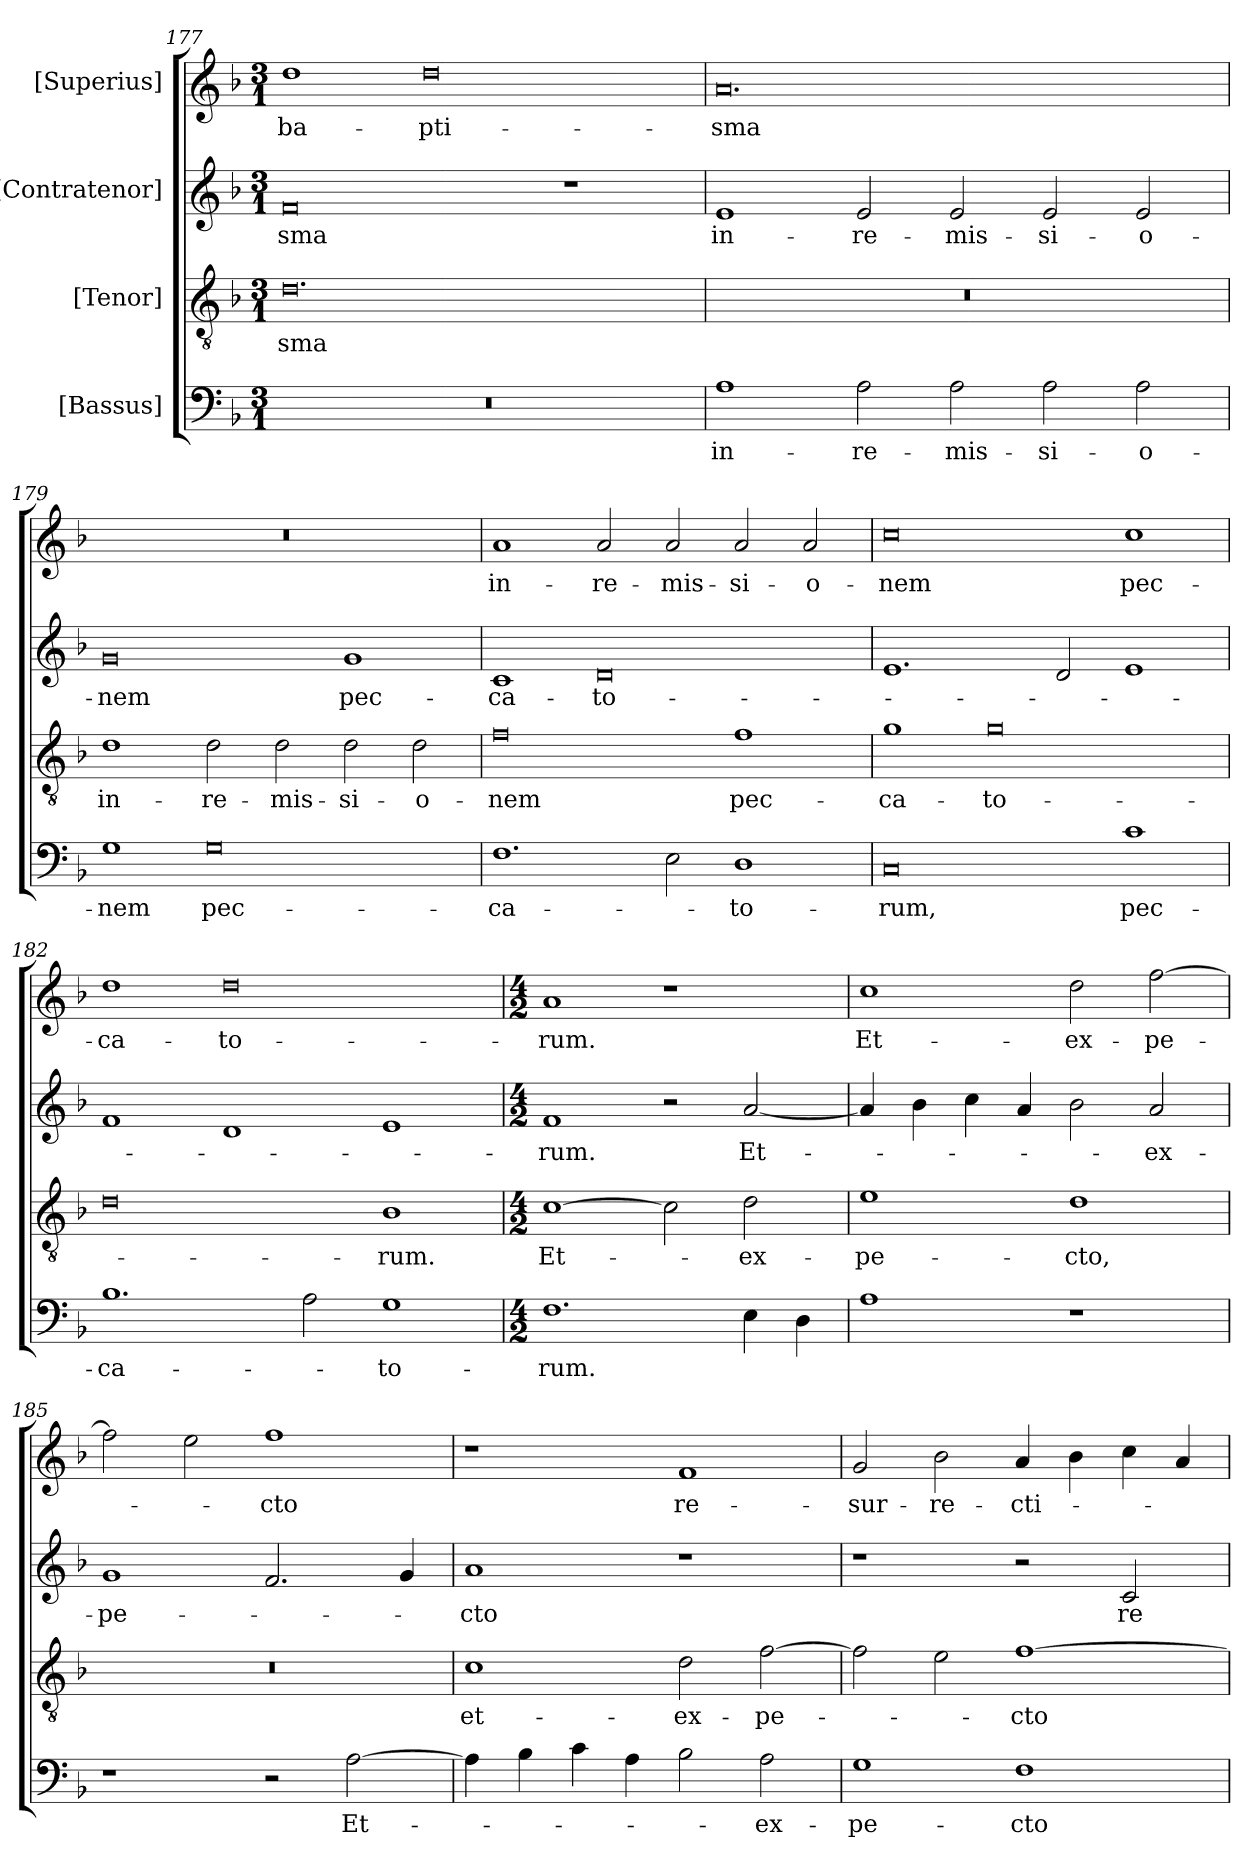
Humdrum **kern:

**kern	**text	**kern	**text	**kern	**text	**kern	**text
*part4	*part4	*part3	*part3	*part2	*part2	*part1	*part1
*staff4	*staff4	*staff3	*staff3	*staff2	*staff2	*staff1	*staff1
*I"[Bassus]	*	*I"[Tenor]	*	*I"[Contratenor]	*	*I"[Superius]	*
*clefF4	*	*clefGv2	*	*clefG2	*	*clefG2	*
*k[b-]	*	*k[b-]	*	*k[b-]	*	*k[b-]	*
*M3/1	*	*M3/1	*	*M3/1	*	*M3/1	*
=177	=177	=177	=177	=177	=177	=177	=177
0.r	.	0.d\	-sma	0f/	-sma	1dd\	ba-
.	.	.	.	.	.	0dd\	-pti-
.	.	.	.	1r	.	.	.
=178	=178	=178	=178	=178	=178	=178	=178
1A\	in-	0.r	.	1e/	in-	0.a/	-sma
2A\	re-	.	.	2e/	re-	.	.
2A\	-mis-	.	.	2e/	-mis-	.	.
2A\	-si-	.	.	2e/	-si-	.	.
2A\	-o-	.	.	2e/	-o-	.	.
=179	=179	=179	=179	=179	=179	=179	=179
1G\	-nem	1d\	in-	0g/	-nem	0.r	.
0G\	pec-	2d\	re-	.	.	.	.
.	.	2d\	-mis-	.	.	.	.
.	.	2d\	-si-	1g/	pec-	.	.
.	.	2d\	-o-	.	.	.	.
=180	=180	=180	=180	=180	=180	=180	=180
1.F\	-ca-	0f\	-nem	1c/	-ca-	1a/	in-
.	.	.	.	0d/	-to-	2a/	re-
2E\	.	.	.	.	.	2a/	-mis-
1D\	-to-	1f\	pec-	.	.	2a/	-si-
.	.	.	.	.	.	2a/	-o-
=181	=181	=181	=181	=181	=181	=181	=181
0C/	-rum,	1g\	-ca-	1.e/	.	0cc\	-nem
.	.	0g\	-to-	.	.	.	.
.	.	.	.	2d/	.	.	.
1c\	pec-	.	.	1e/	.	1cc\	pec-
=182	=182	=182	=182	=182	=182	=182	=182
1.B-\	-ca-	0d\	.	1f/	.	1dd\	-ca-
.	.	.	.	1d/	.	0dd\	-to-
2A\	.	.	.	.	.	.	.
1G\	-to-	1B-\	-rum.	1e/	.	.	.
=183	=183	=183	=183	=183	=183	=183	=183
*M4/2	*	*M4/2	*	*M4/2	*	*M4/2	*
1.F\	-rum.	[1c\	Et-	1f/	-rum.	1a/	-rum.
.	.	2c\]	.	2r	.	1r	.
4E\	.	2d\	ex-	[2a/	Et-	.	.
4D\	.	.	.	.	.	.	.
=184	=184	=184	=184	=184	=184	=184	=184
1A\	.	1e\	-pe-	4a/]	.	1cc\	Et-
.	.	.	.	4b-\	.	.	.
.	.	.	.	4cc\	.	.	.
.	.	.	.	4a/	.	.	.
1r	.	1d\	-cto,	2b-\	.	2dd\	ex-
.	.	.	.	2a/	ex-	[2ff\	-pe-
=185	=185	=185	=185	=185	=185	=185	=185
1r	.	0r	.	1g/	-pe-	2ff\]	.
.	.	.	.	.	.	2ee\	.
2r	.	.	.	2.f/	.	1ff\	-cto
[2A\	Et-	.	.	.	.	.	.
.	.	.	.	4g/	.	.	.
=186	=186	=186	=186	=186	=186	=186	=186
4A\]	.	1c\	et-	1a/	-cto	1r	.
4B-\	.	.	.	.	.	.	.
4c\	.	.	.	.	.	.	.
4A\	.	.	.	.	.	.	.
2B-\	.	2d\	ex-	1r	.	1f/	re-
2A\	ex-	[2f\	-pe-	.	.	.	.
=187	=187	=187	=187	=187	=187	=187	=187
1G\	-pe-	2f\]	.	1r	.	2g/	-sur-
.	.	2e\	.	.	.	2b-\	-re-
1F\	-cto	[1f\	-cto	2r	.	4a/	-cti-
.	.	.	.	.	.	4b-\	.
.	.	.	.	2c/	re-	4cc\	.
.	.	.	.	.	.	4a/	.
=	=	=	=	=	=	=	=
*-	*-	*-	*-	*-	*-	*-	*-
